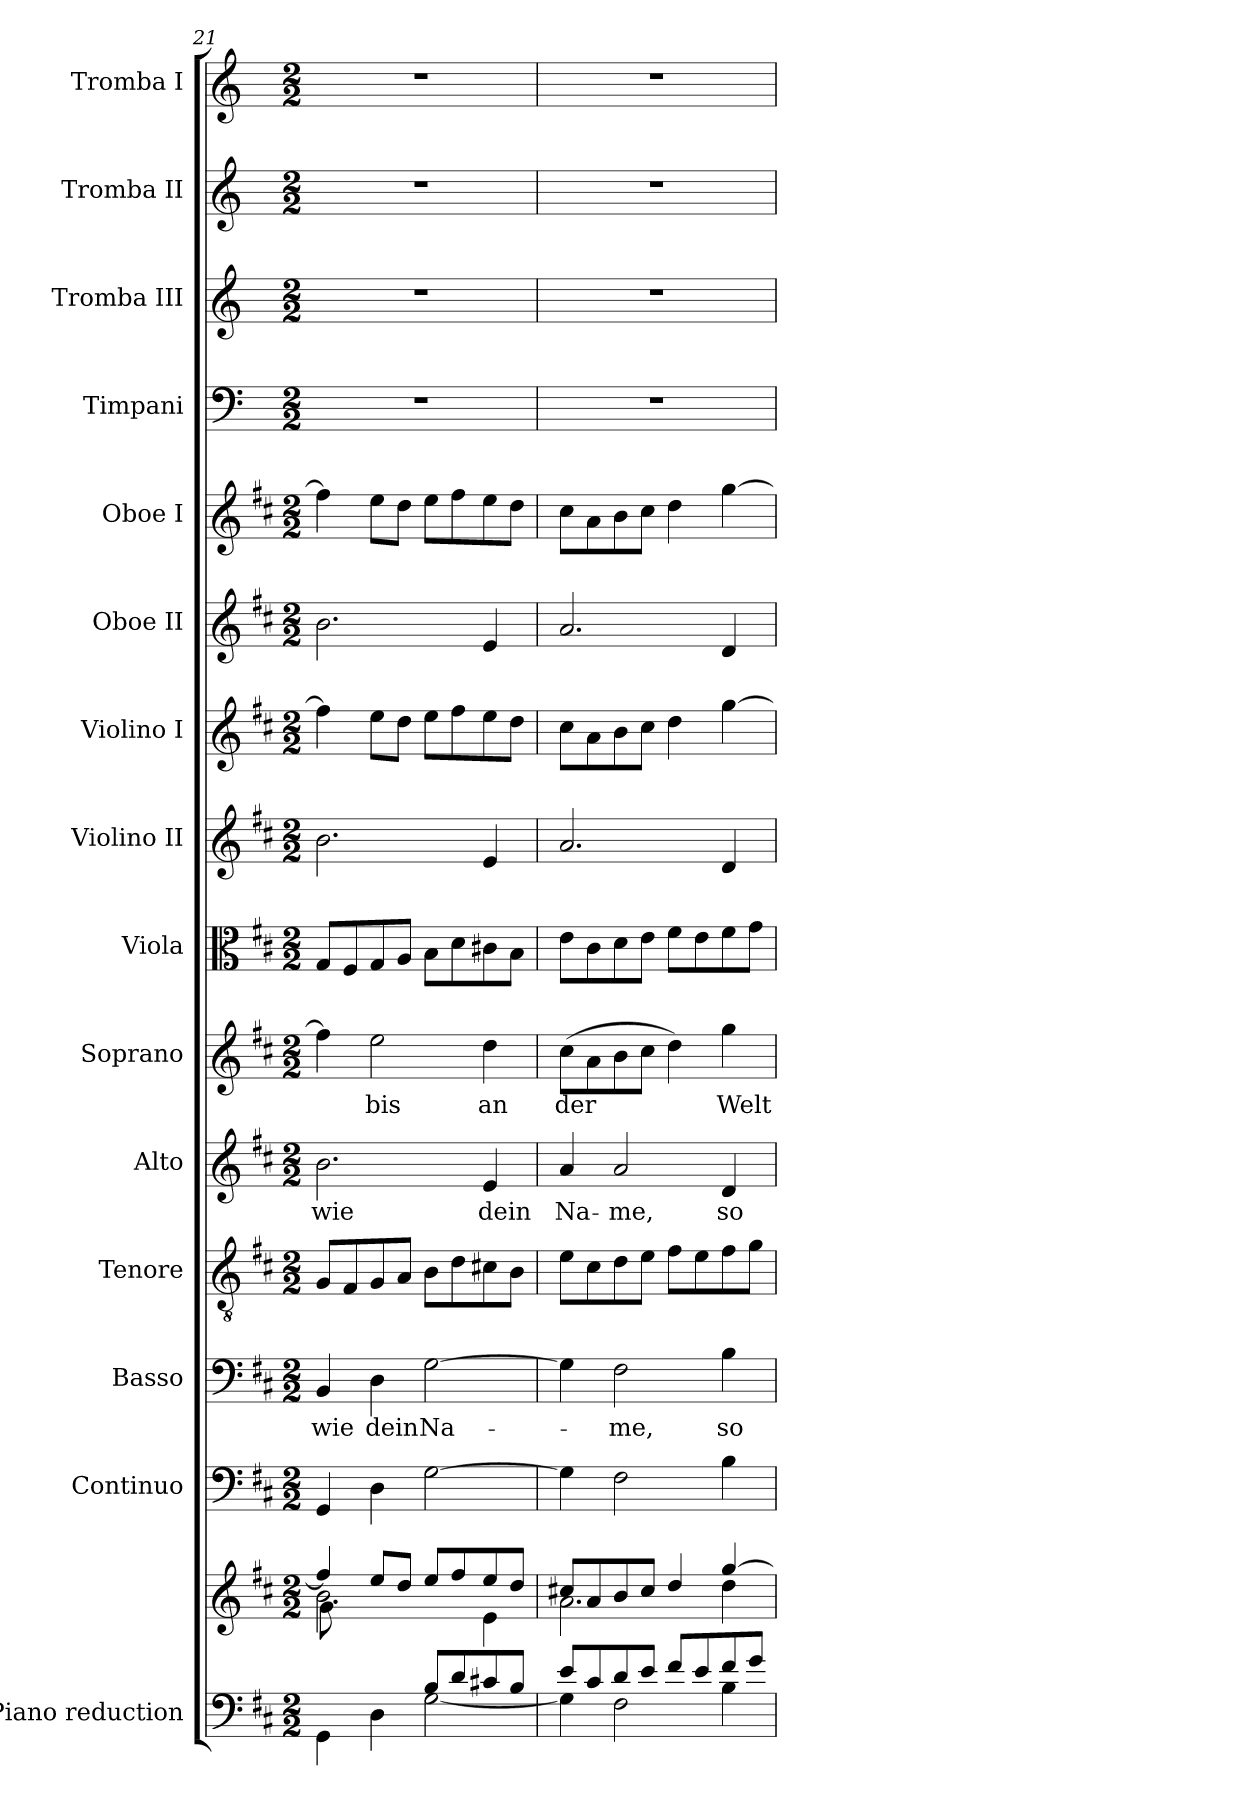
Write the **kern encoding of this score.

**kern	**kern	**kern	**kern	**text	**kern	**kern	**text	**kern	**text	**kern	**kern	**kern	**kern	**kern	**kern	**kern	**kern	**kern
*part15	*part15	*part14	*part13	*part13	*part12	*part11	*part11	*part10	*part10	*part9	*part8	*part7	*part6	*part5	*part4	*part3	*part2	*part1
*staff16	*staff15	*staff14	*staff13	*staff13	*staff12	*staff11	*staff11	*staff10	*staff10	*staff9	*staff8	*staff7	*staff6	*staff5	*staff4	*staff3	*staff2	*staff1
*I"Piano reduction	*	*I"Continuo	*I"Basso	*	*I"Tenore	*I"Alto	*	*I"Soprano	*	*I"Viola	*I"Violino II	*I"Violino I	*I"Oboe II	*I"Oboe I	*I"Timpani	*I"Tromba III	*I"Tromba II	*I"Tromba I
*I'Pno	*	*	*	*	*	*	*	*	*	*I'Vla	*I'Vln	*I'Vln	*I'Ob	*I'Ob	*I'Timp	*	*	*
*clefF4	*clefG2	*clefF4	*clefF4	*	*clefGv2	*clefG2	*	*clefG2	*	*clefC3	*clefG2	*clefG2	*clefG2	*clefG2	*clefF4	*clefG2	*clefG2	*clefG2
*	*	*	*	*	*	*	*	*	*	*	*	*	*	*	*	*ITrd-1c-2	*ITrd-1c-2	*ITrd-1c-2
*k[f#c#]	*k[f#c#]	*k[f#c#]	*k[f#c#]	*	*k[f#c#]	*k[f#c#]	*	*k[f#c#]	*	*k[f#c#]	*k[f#c#]	*k[f#c#]	*k[f#c#]	*k[f#c#]	*k[]	*k[f#c#]	*k[f#c#]	*k[f#c#]
*M2/2	*M2/2	*M2/2	*M2/2	*	*M2/2	*M2/2	*	*M2/2	*	*M2/2	*M2/2	*M2/2	*M2/2	*M2/2	*M2/2	*M2/2	*M2/2	*M2/2
=21	=21	=21	=21	=21	=21	=21	=21	=21	=21	=21	=21	=21	=21	=21	=21	=21	=21	=21
*^	*^	*	*	*	*	*	*	*	*	*	*	*	*	*	*	*	*	*
*	*	*	*^	*	*	*	*	*	*	*	*	*	*	*	*	*	*	*	*	*
!	!	!	!	!	!	!	!LO:LY:b	!	!	!LO:LY:b	!	!	!	!	!	!	!	!	!	!	!
8ryy	4GG\	4ff#/]	2.b\	8g\L	4GG/	4BB/	wie	8G/L	2.b\	wie	4ff#\]	.	8G/L	2.b\	4ff#\]	2.b\	4ff#\]	1r	1r	1r	1r
8F#/	.	.	.	2..ryy	.	.	.	8F#/	.	.	.	.	8F#/	.	.	.	.	.	.	.	.
!	!	!	!	!	!	!	!LO:LY:b	!	!	!	!	!LO:LY:b	!	!	!	!	!	!	!	!	!
8G/	4D\	8ee/L	.	.	4D\	4D\	dein	8G/	.	.	2ee\	bis	8G/	.	8ee\L	.	8ee\L	.	.	.	.
8A/J	.	8dd/J	.	.	.	.	.	8A/J	.	.	.	.	8A/J	.	8dd\J	.	8dd\J	.	.	.	.
!	!	!	!	!	!	!	!LO:LY:b	!	!	!	!	!	!	!	!	!	!	!	!	!	!
8B/L	[2G\	8ee/L	.	.	[2G\	[2G\	Na-	8B\L	.	.	.	.	8B\L	.	8ee\L	.	8ee\L	.	.	.	.
8d/	.	8ff#/	.	.	.	.	.	8d\	.	.	.	.	8d\	.	8ff#\	.	8ff#\	.	.	.	.
!	!	!	!	!	!	!	!	!	!	!LO:LY:b	!	!LO:LY:b	!	!	!	!	!	!	!	!	!
8c#X/	.	8ee/	4e\	.	.	.	.	8c#X\	4e/	dein	4dd\	an	8c#X\	4e/	8ee\	4e/	8ee\	.	.	.	.
8B/J	.	8dd/J	.	.	.	.	.	8B\J	.	.	.	.	8B\J	.	8dd\J	.	8dd\J	.	.	.	.
*	*	*	*v	*v	*	*	*	*	*	*	*	*	*	*	*	*	*	*	*	*	*
=22	=22	=22	=22	=22	=22	=22	=22	=22	=22	=22	=22	=22	=22	=22	=22	=22	=22	=22	=22	=22
!	!	!	!	!	!	!	!	!	!LO:LY:b	!	!LO:LY:b	!	!	!	!	!	!	!	!	!
8e/L	4G\]	8cc#X/L	2.a\	4G\]	4G\]	.	8e\L	4a/	Na-	(8cc#\L	der	8e\L	2.a/	8cc#\L	2.a/	8cc#\L	1r	1r	1r	1r
8c#/	.	8a/	.	.	.	.	8c#\	.	.	8a\	.	8c#\	.	8a\	.	8a\	.	.	.	.
!	!	!	!	!	!	!LO:LY:b	!	!	!LO:LY:b	!	!	!	!	!	!	!	!	!	!	!
8d/	2F#\	8b/	.	2F#\	2F#\	-me,	8d\	2a/	-me,	8b\	.	8d\	.	8b\	.	8b\	.	.	.	.
8e/J	.	8cc#/J	.	.	.	.	8e\J	.	.	8cc#\J	.	8e\J	.	8cc#\J	.	8cc#\J	.	.	.	.
8f#/L	.	4dd/	.	.	.	.	8f#\L	.	.	4dd\)	.	8f#\L	.	4dd\	.	4dd\	.	.	.	.
8e/	.	.	.	.	.	.	8e\	.	.	.	.	8e\	.	.	.	.	.	.	.	.
!	!	!	!	!	!	!LO:LY:b	!	!	!LO:LY:b	!	!LO:LY:b	!	!	!	!	!	!	!	!	!
8f#/	4B\	[<4gg/	4dd\	4B\	4B\	so	8f#\	4d/	so	4gg\	Welt	8f#\	4d/	[4gg\	4d/	[4gg\	.	.	.	.
8g/J	.	.	.	.	.	.	8g\J	.	.	.	.	8g\J	.	.	.	.	.	.	.	.
*v	*v	*	*	*	*	*	*	*	*	*	*	*	*	*	*	*	*	*	*	*
*	*v	*v	*	*	*	*	*	*	*	*	*	*	*	*	*	*	*	*	*
=	=	=	=	=	=	=	=	=	=	=	=	=	=	=	=	=	=	=
*-	*-	*-	*-	*-	*-	*-	*-	*-	*-	*-	*-	*-	*-	*-	*-	*-	*-	*-
